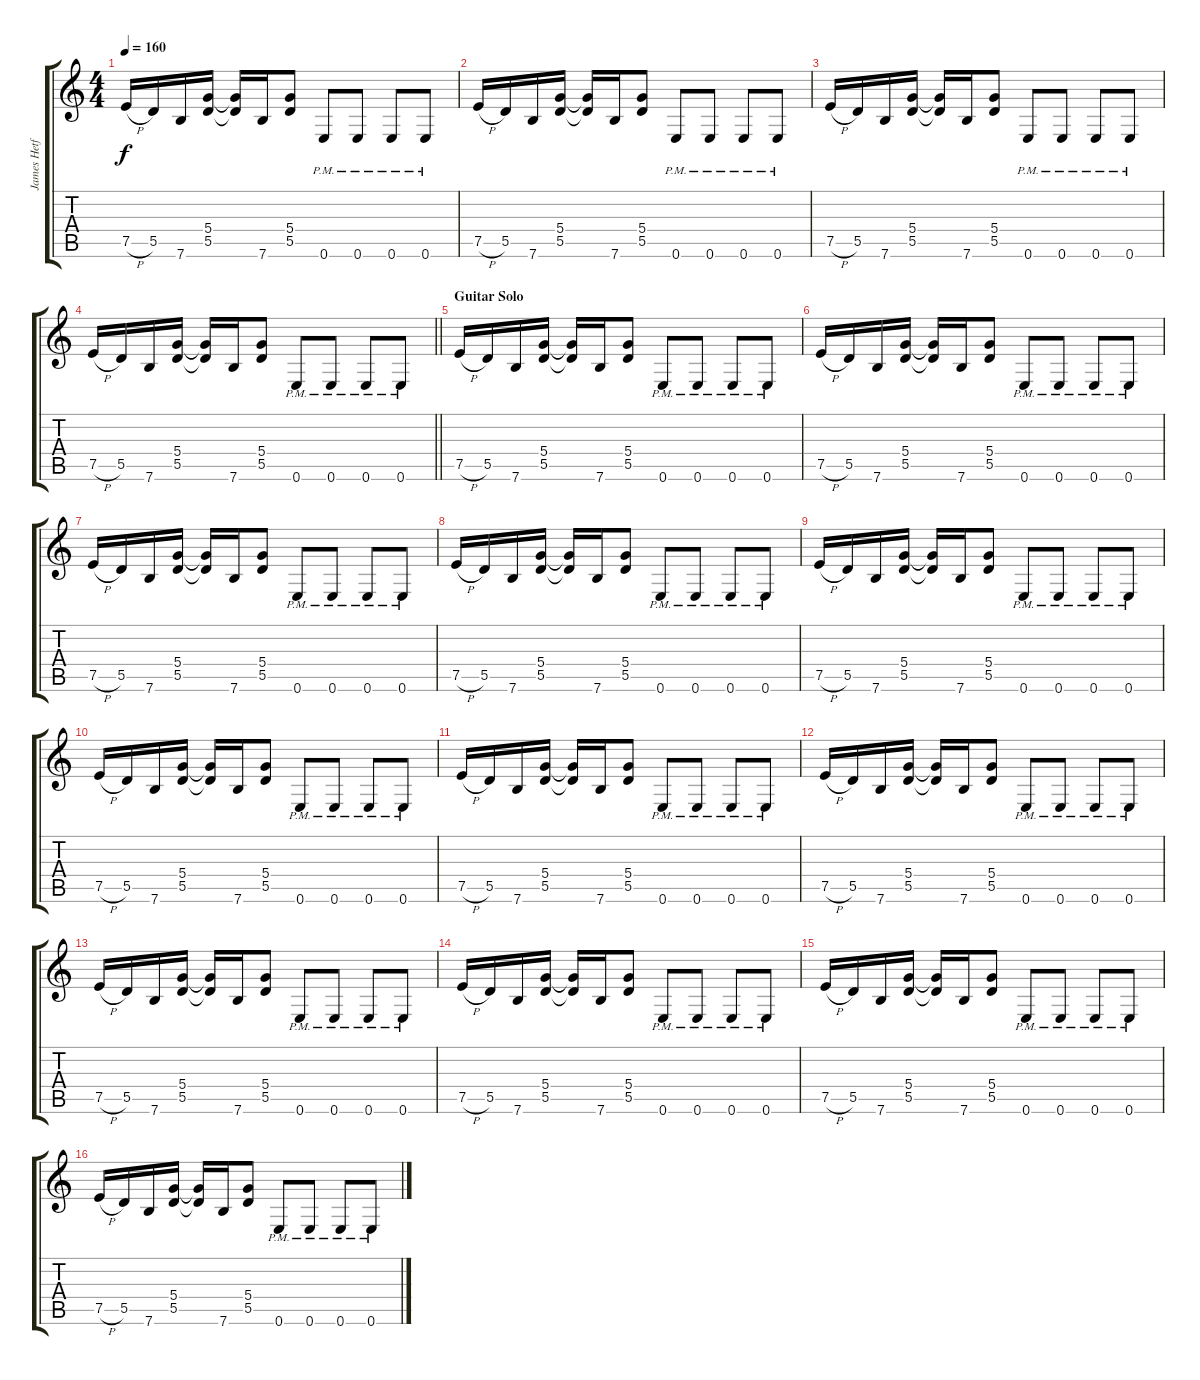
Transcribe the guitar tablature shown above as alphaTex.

\track ("James Hetfield - Rhythm Guitar" "James Hetf") {instrument distortionguitar}
\staff {score tabs}
\tuning (E4 B3 G3 D3 A2 E2) {hide}
\ts (4 4)
\tempo 160
\clef g2
\ks c
7.5{h}.16{dy f} 5.5.16 7.6.16 (5.4 5.5).16 (5.4{t} 5.5{t}).16 7.6.16 (5.4 5.5).8 0.6{pm}.8 0.6{pm}.8 0.6{pm}.8 0.6{pm}.8 |
7.5{h}.16 5.5.16 7.6.16 (5.4 5.5).16 (5.4{t} 5.5{t}).16 7.6.16 (5.4 5.5).8 0.6{pm}.8 0.6{pm}.8 0.6{pm}.8 0.6{pm}.8 |
7.5{h}.16 5.5.16 7.6.16 (5.4 5.5).16 (5.4{t} 5.5{t}).16 7.6.16 (5.4 5.5).8 0.6{pm}.8 0.6{pm}.8 0.6{pm}.8 0.6{pm}.8 |
\barLineRight lightlight
7.5{h}.16 5.5.16 7.6.16 (5.4 5.5).16 (5.4{t} 5.5{t}).16 7.6.16 (5.4 5.5).8 0.6{pm}.8 0.6{pm}.8 0.6{pm}.8 0.6{pm}.8 |
\section ("" "Guitar Solo")
7.5{h}.16 5.5.16 7.6.16 (5.4 5.5).16 (5.4{t} 5.5{t}).16 7.6.16 (5.4 5.5).8 0.6{pm}.8 0.6{pm}.8 0.6{pm}.8 0.6{pm}.8 |
7.5{h}.16 5.5.16 7.6.16 (5.4 5.5).16 (5.4{t} 5.5{t}).16 7.6.16 (5.4 5.5).8 0.6{pm}.8 0.6{pm}.8 0.6{pm}.8 0.6{pm}.8 |
7.5{h}.16 5.5.16 7.6.16 (5.4 5.5).16 (5.4{t} 5.5{t}).16 7.6.16 (5.4 5.5).8 0.6{pm}.8 0.6{pm}.8 0.6{pm}.8 0.6{pm}.8 |
7.5{h}.16 5.5.16 7.6.16 (5.4 5.5).16 (5.4{t} 5.5{t}).16 7.6.16 (5.4 5.5).8 0.6{pm}.8 0.6{pm}.8 0.6{pm}.8 0.6{pm}.8 |
7.5{h}.16 5.5.16 7.6.16 (5.4 5.5).16 (5.4{t} 5.5{t}).16 7.6.16 (5.4 5.5).8 0.6{pm}.8 0.6{pm}.8 0.6{pm}.8 0.6{pm}.8 |
7.5{h}.16 5.5.16 7.6.16 (5.4 5.5).16 (5.4{t} 5.5{t}).16 7.6.16 (5.4 5.5).8 0.6{pm}.8 0.6{pm}.8 0.6{pm}.8 0.6{pm}.8 |
7.5{h}.16 5.5.16 7.6.16 (5.4 5.5).16 (5.4{t} 5.5{t}).16 7.6.16 (5.4 5.5).8 0.6{pm}.8 0.6{pm}.8 0.6{pm}.8 0.6{pm}.8 |
7.5{h}.16 5.5.16 7.6.16 (5.4 5.5).16 (5.4{t} 5.5{t}).16 7.6.16 (5.4 5.5).8 0.6{pm}.8 0.6{pm}.8 0.6{pm}.8 0.6{pm}.8 |
7.5{h}.16 5.5.16 7.6.16 (5.4 5.5).16 (5.4{t} 5.5{t}).16 7.6.16 (5.4 5.5).8 0.6{pm}.8 0.6{pm}.8 0.6{pm}.8 0.6{pm}.8 |
7.5{h}.16 5.5.16 7.6.16 (5.4 5.5).16 (5.4{t} 5.5{t}).16 7.6.16 (5.4 5.5).8 0.6{pm}.8 0.6{pm}.8 0.6{pm}.8 0.6{pm}.8 |
7.5{h}.16 5.5.16 7.6.16 (5.4 5.5).16 (5.4{t} 5.5{t}).16 7.6.16 (5.4 5.5).8 0.6{pm}.8 0.6{pm}.8 0.6{pm}.8 0.6{pm}.8 |
7.5{h}.16 5.5.16 7.6.16 (5.4 5.5).16 (5.4{t} 5.5{t}).16 7.6.16 (5.4 5.5).8 0.6{pm}.8 0.6{pm}.8 0.6{pm}.8 0.6{pm}.8
